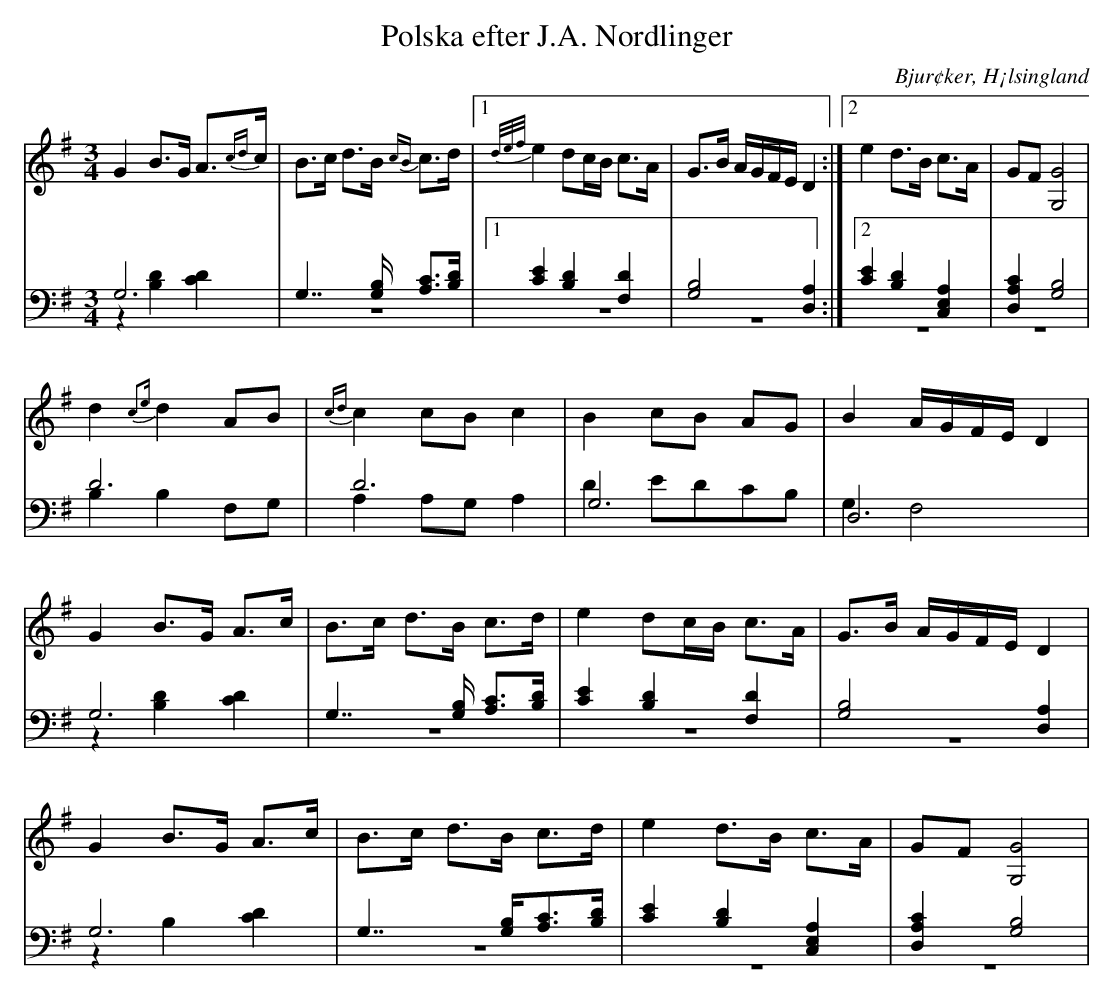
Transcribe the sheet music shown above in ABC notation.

X:1
T: Polska efter J.A. Nordlinger
O: Bjur¢ker, H¡lsingland
M: 3/4
L: 1/8
K: G
V:1
V:2
V:3 merge
V:1
G2 B>G A>{cd2/3}c|B>c d>B {cB}c>d |1 {d/e/f/}e2 dc/B/ c>A| G>B A/G/F/E/ D2:|2 e2 d>B c>A|GF [G4G,4]  |
 d2 {c2e}d2 AB|{cd}c2 cB c2|B2 cB AG|B2 A/G/F/E/ D2 |
G2 B>G A>c|B>c d>B c>d |e2 dc/B/ c>A|G>B A/G/F/E/ D2 |
G2 B>G A>c |B>c d>B c>d|e2 d>B c>A|GF [G,4G4] |
V:2 clef=bass
 G,6|G,7/2 [G,/B,/] [A,C]>[B,D]|1 [C2E2] [B,2D2] [F,2D2]| [G,4B,4] [D,2A,2]:|2 [C2E2] [B,2D2] [C,2E,2A,2]| [D,2A,2C2] [G,4B,4]|
D6 |D6 |G,6|D,6 |
G,6 | G,7/2 [G,/B,/] [A,C]>[B,D]| [C2E2] [B,2D2] [F,2D2]| [G,4B,4] [D,2A,2]|
G,6 |G,7/2 [G,/B,/][A,C]>[B,D]|[C2E2] [B,2D2] [C,2E,2A,2]|[D,2A,2C2] [G,4B,4] |
V:3 clef=bass
z2 [B,2D2] [C2D2]| z6|1 z6| z6:|2 z6|  z6|
B,2 B,2 F,G, |A,2 A,G, A,2 |D2 EDCB,|G,2 F,4 |
z2 [B,2D2] [C2D2]| z6 |z6 |z6|
z2 B,2 [C2D2] |z6|z6|z6|
